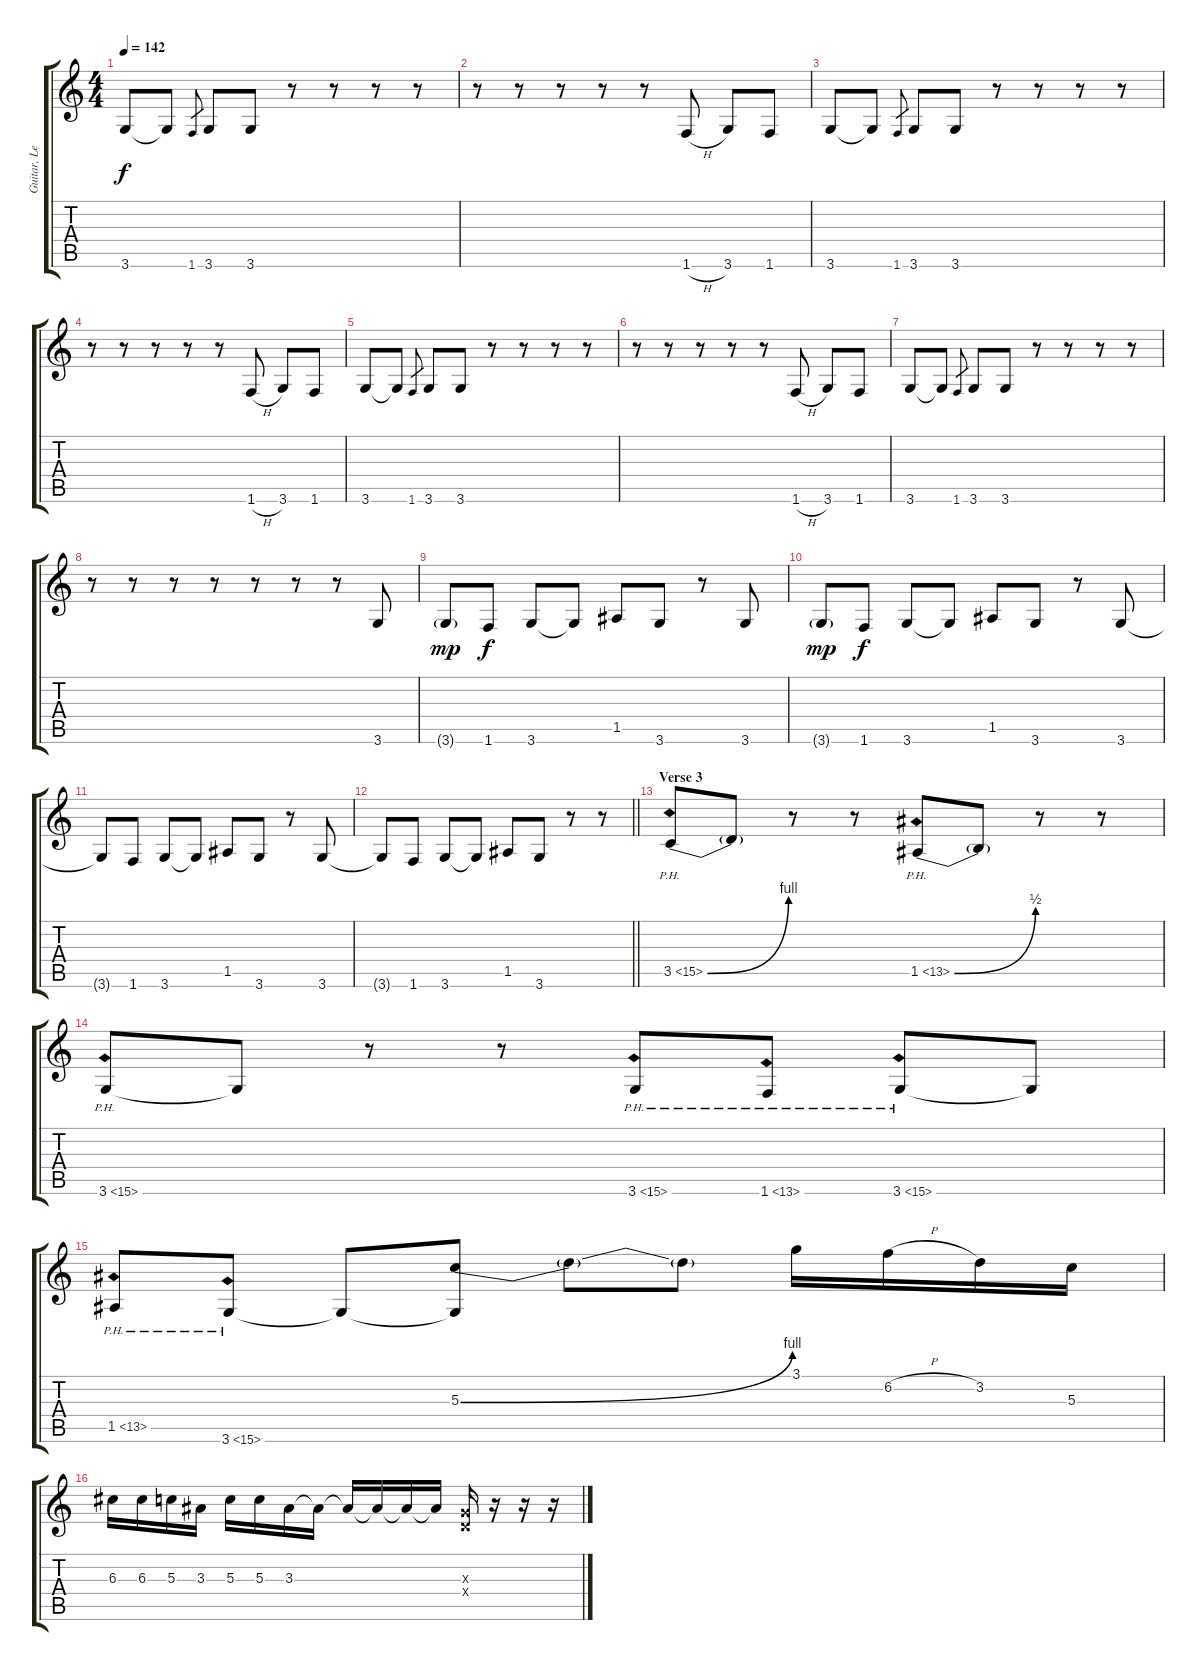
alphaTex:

\track ("Guitar, Lead" "Guitar, Le") {mute instrument overdrivenguitar}
\staff {score tabs}
\tuning (E4 B3 G3 D3 A2 E2) {hide}
\ts (4 4)
\tempo 142
\clef g2
\ks c
3.6.8{dy f} 3.6{t}.8 1.6.8{gr} 3.6.8 3.6.8 r.8 r.8 r.8 r.8 |
r.8 r.8 r.8 r.8 r.8 1.6{h}.8 3.6.8 1.6.8 |
3.6.8 3.6{t}.8 1.6.8{gr} 3.6.8 3.6.8 r.8 r.8 r.8 r.8 |
r.8 r.8 r.8 r.8 r.8 1.6{h}.8 3.6.8 1.6.8 |
3.6.8 3.6{t}.8 1.6.8{gr} 3.6.8 3.6.8 r.8 r.8 r.8 r.8 |
r.8 r.8 r.8 r.8 r.8 1.6{h}.8 3.6.8 1.6.8 |
3.6.8 3.6{t}.8 1.6.8{gr} 3.6.8 3.6.8 r.8 r.8 r.8 r.8 |
r.8 r.8 r.8 r.8 r.8 r.8 r.8 3.6.8 |
3.6{g}.8{dy mp} 1.6.8{dy f} 3.6.8 3.6{t}.8 1.5.8 3.6.8 r.8 3.6.8 |
3.6{g}.8{dy mp} 1.6.8{dy f} 3.6.8 3.6{t}.8 1.5.8 3.6.8 r.8 3.6.8 |
3.6{t}.8 1.6.8 3.6.8 3.6{t}.8 1.5.8 3.6.8 r.8 3.6.8 |
\barLineRight lightlight
3.6{t}.8 1.6.8 3.6.8 3.6{t}.8 1.5.8 3.6.8 r.8 r.8 |
\section ("" "Verse 3")
3.5{be (bend 0 0 60 4) ph 12}.8 3.5{t}.8 r.8 r.8 1.5{be (bend 0 0 60 2) ph 12}.8 1.5{t}.8 r.8 r.8 |
3.6{ph 12}.8 3.6{t}.8 r.8 r.8 3.6{ph 12}.8 1.6{ph 12}.8 3.6{ph 12}.8 3.6{t}.8 |
1.5{ph 12}.8 3.6{ph 12}.8 3.6{t}.8 (5.3{be (bend 0 0 60 4)} 3.6{t}).8 5.3{t}.8 5.3{t}.8 3.1.16 6.2{h}.16 3.2.16 5.3.16 |
6.3.16 6.3.16 5.3.16 3.3.16 5.3.16 5.3.16 3.3.16 3.3{t}.16 3.3{t}.16 3.3{t}.16 3.3{t}.16 3.3{t}.16 (0.3{x} 0.4{x}).16 r.16 r.16 r.16
